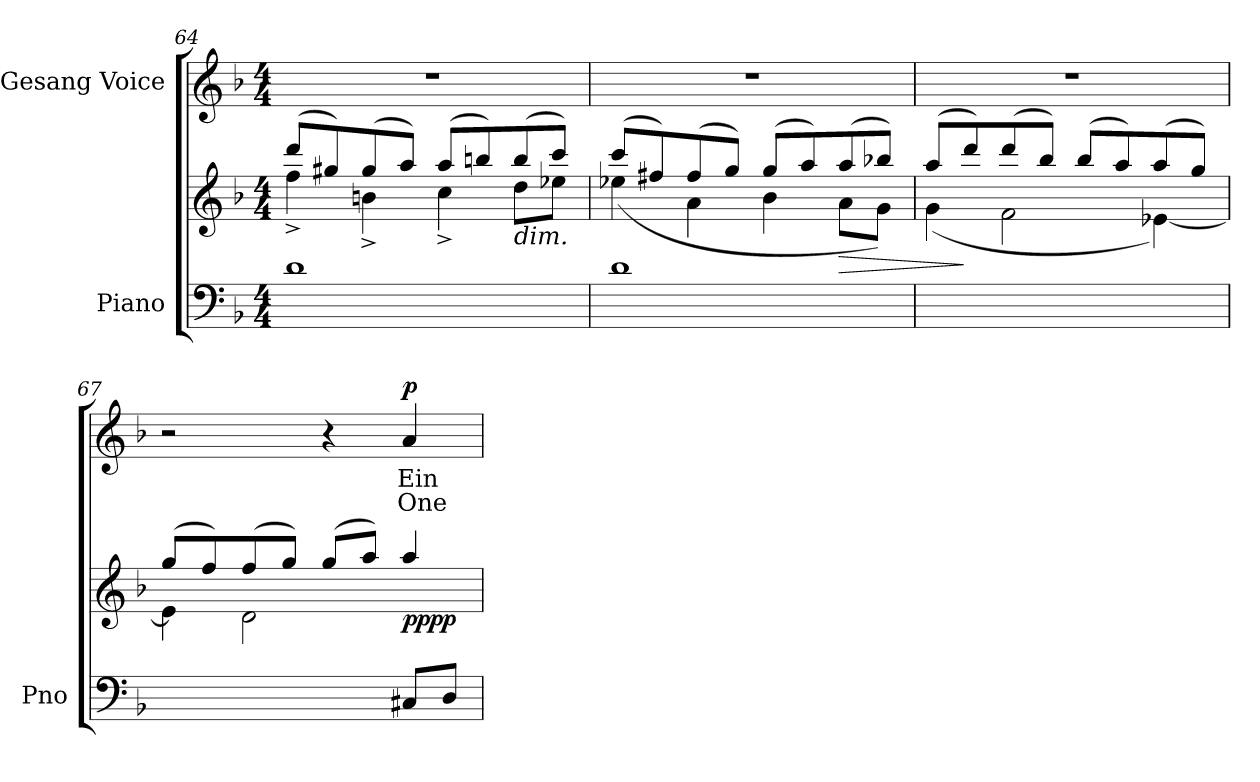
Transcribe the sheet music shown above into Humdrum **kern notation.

**kern	**kern	**dynam	**kern	**text	**text	**dynam
*part2	*part2	*part2	*part1	*part1	*part1	*part1
*staff3	*staff2	*staff2/3	*staff1	*staff1	*staff1	*staff1
*I"Piano	*	*	*I"Gesang Voice	*	*	*
*I'Pno	*	*	*	*	*	*
*clefF4	*clefG2	*	*clefG2	*	*	*
*k[b-]	*k[b-]	*	*k[b-]	*	*	*
*M4/4	*M4/4	*	*M4/4	*	*	*
=64	=64	=64	=64	=64	=64	=64
*	*^	*	*	*	*	*
1d	(8ddd/L	4ff^\	.	1r	.	.	.
.	8gg#X/)	.	.	.	.	.	.
.	(8gg#/	4bn^\	.	.	.	.	.
.	8aa/J)	.	.	.	.	.	.
.	(8aa/L	4cc^\	.	.	.	.	.
.	8bbn/)	.	.	.	.	.	.
!	!LO:TX:b:i:t=dim.	!	!	!	!	!	!
.	(8bb/	8dd\L	.	.	.	.	.
.	8ccc/J)	8ee-X\J	.	.	.	.	.
=65	=65	=65	=65	=65	=65	=65	=65
1d	(8ccc/L	(4ee-X\	.	1r	.	.	.
.	8ff#X/)	.	.	.	.	.	.
.	(8ff#/	4a\	.	.	.	.	.
.	8gg/J)	.	.	.	.	.	.
.	(8gg/L	4b-\	.	.	.	.	.
.	8aa/)	.	.	.	.	.	.
!	!	!	!LO:HP:b	!	!	!	!
.	(8aa/	8a\L	>	.	.	.	.
.	8bb-X/J)	8g\J)	.	.	.	.	.
=66	=66	=66	=66	=66	=66	=66	=66
1ryy	(8aa/L	(4g\	.	1r	.	.	.
.	8ddd/)	.	]	.	.	.	.
.	(8ddd/	2f\	.	.	.	.	.
.	8bb-/J)	.	.	.	.	.	.
.	(8bb-/L	.	.	.	.	.	.
.	8aa/)	.	.	.	.	.	.
.	(8aa/	[4e-X\)	.	.	.	.	.
.	8gg/J)	.	.	.	.	.	.
=67	=67	=67	=67	=67	=67	=67	=67
*^	*	*	*	*	*	*	*
2.ryy	1ryy	(8gg/L	4e-\]	.	2r	.	.	.
.	.	8ff/)	.	.	.	.	.	.
.	.	(8ff/	2d\	.	.	.	.	.
.	.	8gg/J)	.	.	.	.	.	.
.	.	(8gg/L	.	.	4r	.	.	.
.	.	8aa/J)	.	.	.	.	.	.
!	!	!	!	!LO:DY:b	!	!	!	!
!	!	!	!	!LO:DY:n=1:b	!	!	!	!LO:DY:a
8C#X/L	.	4aa/	4ryy	pp pp	4a/	Ein	One	p
8D/J	.	.	.	.	.	.	.	.
*v	*v	*	*	*	*	*	*	*
*	*v	*v	*	*	*	*	*
=	=	=	=	=	=	=
*-	*-	*-	*-	*-	*-	*-
